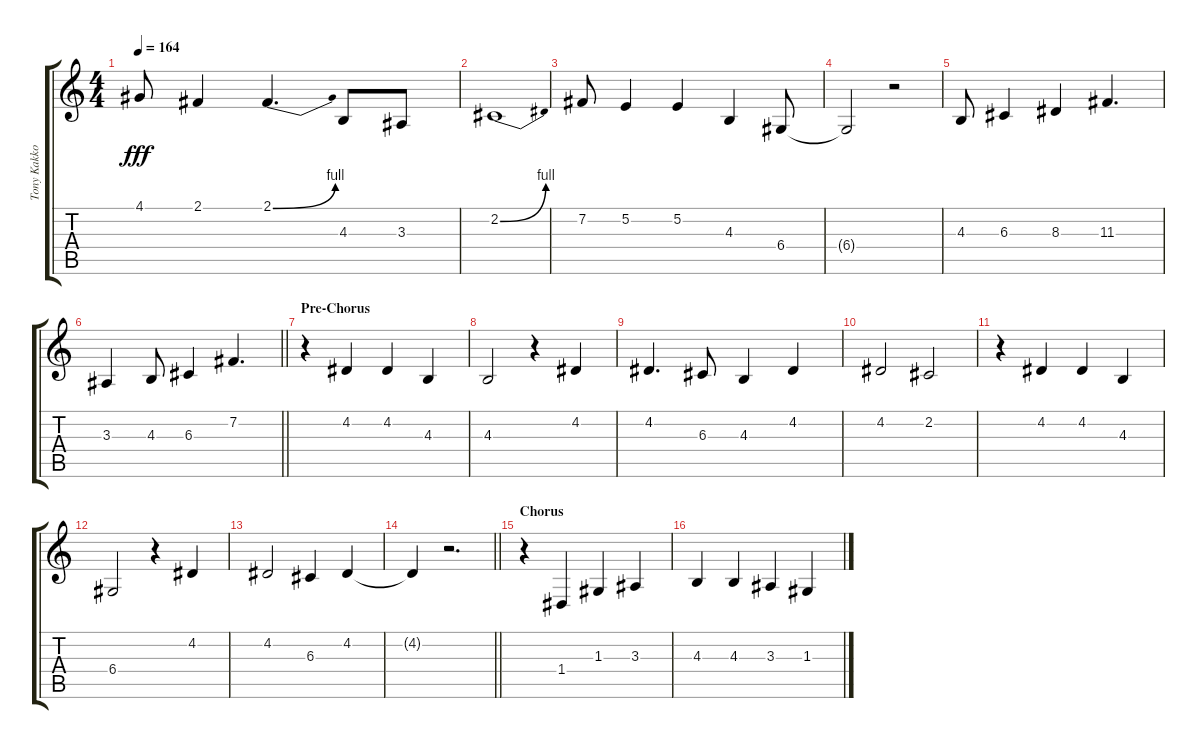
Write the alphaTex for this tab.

\track ("Tony Kakko" "Tony Kakko") {instrument altosax}
\staff {score tabs}
\tuning (E4 B3 G3 D3 A2 E2) {hide}
\ts (4 4)
\tempo 164
\clef g2
\ks c
4.1.8{dy fff} 2.1.4 2.1{be (bend 0 0 60 4)}.4{d} 4.3.8 3.3.8 |
2.2{be (bend 0 0 60 4)}.1 |
7.2.8 5.2.4 5.2.4 4.3.4 6.4.8 |
6.4{t}.2 r.2 |
4.3.8 6.3.4 8.3.4 11.3.4{d} |
\barLineRight lightlight
3.3.4 4.3.8 6.3.4 7.2.4{d} |
\section ("" "Pre-Chorus")
r.4 4.2.4 4.2.4 4.3.4 |
4.3.2 r.4 4.2.4 |
4.2.4{d} 6.3.8 4.3.4 4.2.4 |
4.2.2 2.2.2 |
r.4 4.2.4 4.2.4 4.3.4 |
6.4.2 r.4 4.2.4 |
4.2.2 6.3.4 4.2.4 |
\barLineRight lightlight
4.2{t}.4 r.2{d} |
\section ("" "Chorus")
r.4 1.4.4 1.3.4 3.3.4 |
4.3.4 4.3.4 3.3.4 1.3.4
